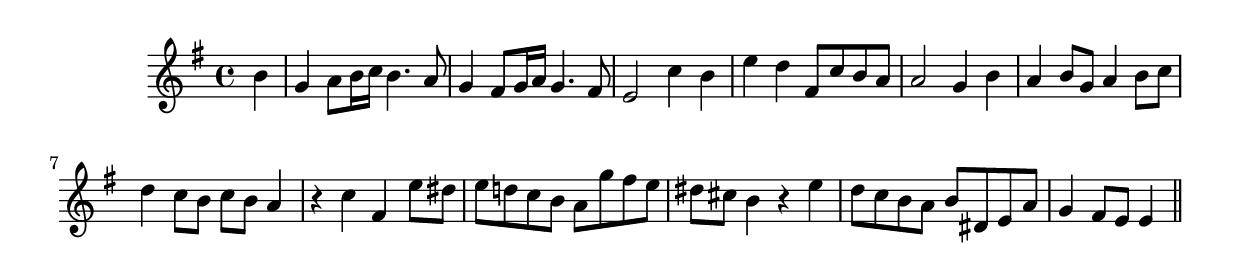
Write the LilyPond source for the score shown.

\version "2.14.0"
%{\header {
  title = "Chorale, `Gib Dich Zufrieden und Sei Stille'"
  composer = "J.S. Bach"
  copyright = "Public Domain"
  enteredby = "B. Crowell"
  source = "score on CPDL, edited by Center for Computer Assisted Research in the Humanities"
}%}
\score{{\key e \minor
\time 4/4
%{\tempo 4=120
%}\relative c'' {
  \partial 4
  b4 |
  g4 a8 b16 c b4. a8 | g4 fis8 g16 a g4. fis8 | e2 c'4 b | e4 d fis,8 c' b a | a2 g4 \bar ":|" b4 |
  a b8 g a4 b8 c | d4 c8 b c b a4 | r4 c4 fis, e'8 dis |
  e8 d! c b a g' fis e | dis8 cis b4 r4 e | d8 c b8 a b dis, e a | g4 fis8 e e4
  \bar "||"
}
}}